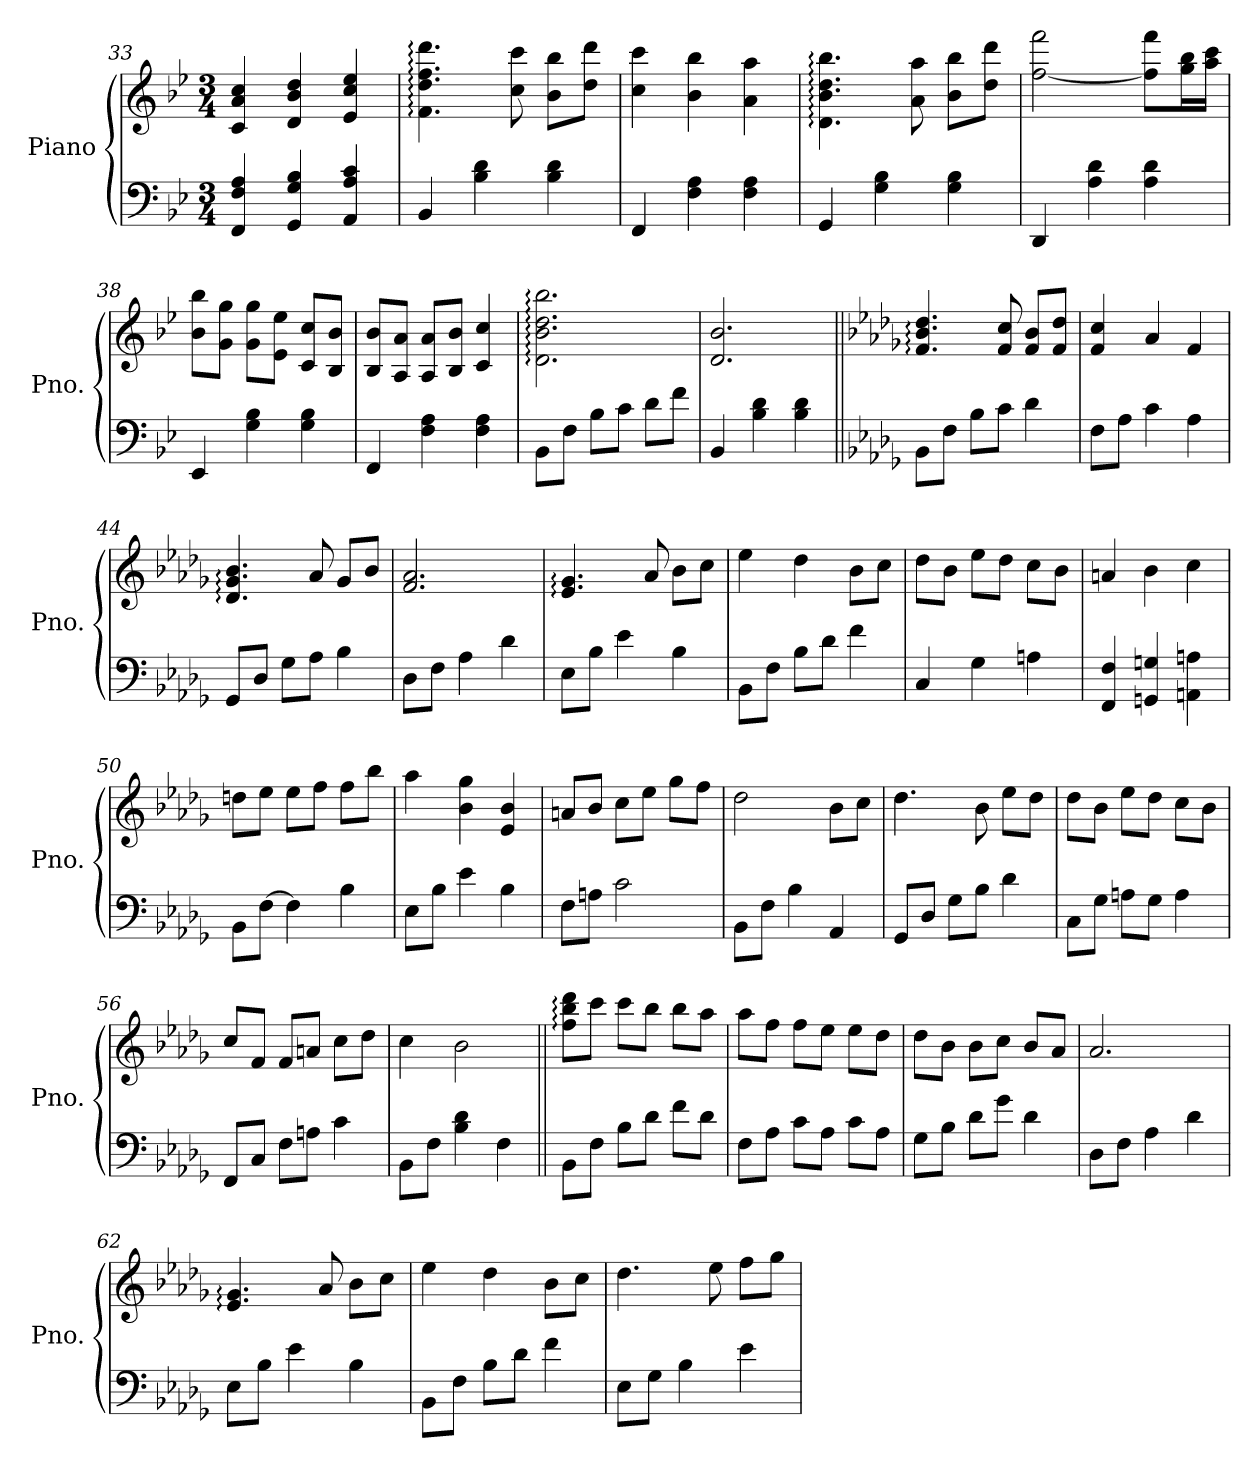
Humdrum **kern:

**kern	**kern
*part1	*part1
*staff2	*staff1
*I"Piano	*
*I'Pno.	*
*clefF4	*clefG2
*k[b-e-]	*k[b-e-]
*M3/4	*M3/4
=33	=33
4FF/ 4F/ 4A/	4c/ 4a/ 4cc/
4GG/ 4G/ 4B-/	4d/ 4b-/ 4dd/
4AA/ 4A/ 4c/	4e-/ 4cc/ 4ee-/
=34	=34
4BB-/	4.f\: 4.dd\: 4.ff\: 4.ddd\:
4B-\ 4d\	.
.	8cc\ 8ccc\
4B-\ 4d\	8b-\ 8bb-\L
.	8dd\ 8ddd\J
=35	=35
4FF/	4cc\ 4ccc\
4F\ 4A\	4b-\ 4bb-\
4F\ 4A\	4a\ 4aa\
=36	=36
4GG/	4.d\: 4.b-\: 4.dd\: 4.bb-\:
4G\ 4B-\	.
.	8a\ 8aa\
4G\ 4B-\	8b-\ 8bb-\L
.	8dd\ 8ddd\J
=37	=37
4DD/	[2ff\ 2fff\
4A\ 4d\	.
4A\ 4d\	8ff\] 8fff\L
.	16gg\ 16bb-\L
.	16aa\ 16ccc\JJ
!!LO:LB:g=z
=38	=38
4EE-/	8b-\ 8bb-\L
.	8g\ 8gg\J
4G\ 4B-\	8g\ 8gg\L
.	8e-\ 8ee-\J
4G\ 4B-\	8c/ 8cc/L
.	8B-/ 8b-/J
=39	=39
4FF/	8B-/ 8b-/L
.	8A/ 8a/J
4F\ 4A\	8A/ 8a/L
.	8B-/ 8b-/J
4F\ 4A\	4c/ 4cc/
=40	=40
8BB-\L	2.d\: 2.b-\: 2.dd\: 2.bb-\:
8F\J	.
8B-\L	.
8c\J	.
8d\L	.
8f\J	.
=41	=41
4BB-/	2.d/ 2.b-/
4B-\ 4d\	.
4B-\ 4d\	.
=42||	=42||
*k[b-e-a-d-g-]	*k[b-e-a-d-g-]
8BB-\L	4.f/: 4.b-/: 4.dd-/:
8F\J	.
8B-\L	.
8c\J	8f/ 8cc/
4d-\	8f/ 8b-/L
.	8f/ 8dd-/J
=43	=43
8F\L	4f/ 4cc/
8A-\J	.
4c\	4a-/
4A-\	4f/
!!LO:LB:g=z
=44	=44
8GG-/L	4.d-/: 4.g-/: 4.b-/:
8D-/J	.
8G-\L	.
8A-\J	8a-/
4B-\	8g-/L
.	8b-/J
=45	=45
8D-\L	2.f/ 2.a-/
8F\J	.
4A-\	.
4d-\	.
=46	=46
8E-\L	4.e-/: 4.g-/:
8B-\J	.
4e-\	.
.	8a-/
4B-\	8b-\L
.	8cc\J
=47	=47
8BB-\L	4ee-\
8F\J	.
8B-\L	4dd-\
8d-\J	.
4f\	8b-\L
.	8cc\J
=48	=48
4C/	8dd-\L
.	8b-\J
4G-\	8ee-\L
.	8dd-\J
4An\	8cc\L
.	8b-\J
=49	=49
4FF/ 4F/	4an/
4GGn/ 4Gn/	4b-\
4AAn\ 4An\	4cc\
=50	=50
8BB-\L	8ddn\L
[8F\J	8ee-\J
4F\]	8ee-\L
.	8ff\J
4B-\	8ff\L
.	8bb-\J
!!LO:LB:g=z
=51	=51
8E-\L	4aa-\
8B-\J	.
4e-\	4b-\ 4gg-\
4B-\	4e-/ 4b-/
=52	=52
8F\L	8an/L
8An\J	8b-/J
2c\	8cc\L
.	8ee-\J
.	8gg-\L
.	8ff\J
=53	=53
8BB-\L	2dd-\
8F\J	.
4B-\	.
4AA-/	8b-\L
.	8cc\J
=54	=54
8GG-/L	4.dd-\
8D-/J	.
8G-\L	.
8B-\J	8b-\
4d-\	8ee-\L
.	8dd-\J
=55	=55
8C\L	8dd-\L
8G-\J	8b-\J
8An\L	8ee-\L
8G-\J	8dd-\J
4A\	8cc\L
.	8b-\J
=56	=56
8FF/L	8cc/L
8C/J	8f/J
8F\L	8f/L
8An\J	8an/J
4c\	8cc\L
.	8dd-\J
=57	=57
8BB-\L	4cc\
8F\J	.
4B-\ 4d-\	2b-\
4F\	.
!!LO:LB:g=z
=58||	=58||
8BB-\L	8ff\: 8bb-\: 8ddd-\:L
8F\J	8ccc\J
8B-\L	8ccc\L
8d-\J	8bb-\J
8f\L	8bb-\L
8d-\J	8aa-\J
=59	=59
8F\L	8aa-\L
8A-\J	8ff\J
8c\L	8ff\L
8A-\J	8ee-\J
8c\L	8ee-\L
8A-\J	8dd-\J
=60	=60
8G-\L	8dd-\L
8B-\J	8b-\J
8d-\L	8b-\L
8g-\J	8cc\J
4d-\	8b-/L
.	8a-/J
=61	=61
8D-\L	2.a-/
8F\J	.
4A-\	.
4d-\	.
=62	=62
8E-\L	4.e-/: 4.g-/:
8B-\J	.
4e-\	.
.	8a-/
4B-\	8b-\L
.	8cc\J
=63	=63
8BB-\L	4ee-\
8F\J	.
8B-\L	4dd-\
8d-\J	.
4f\	8b-\L
.	8cc\J
!!LO:PB:g=z
=64	=64
8E-\L	4.dd-\
8G-\J	.
4B-\	.
.	8ee-\
4e-\	8ff\L
.	8gg-\J
=	=
*-	*-
